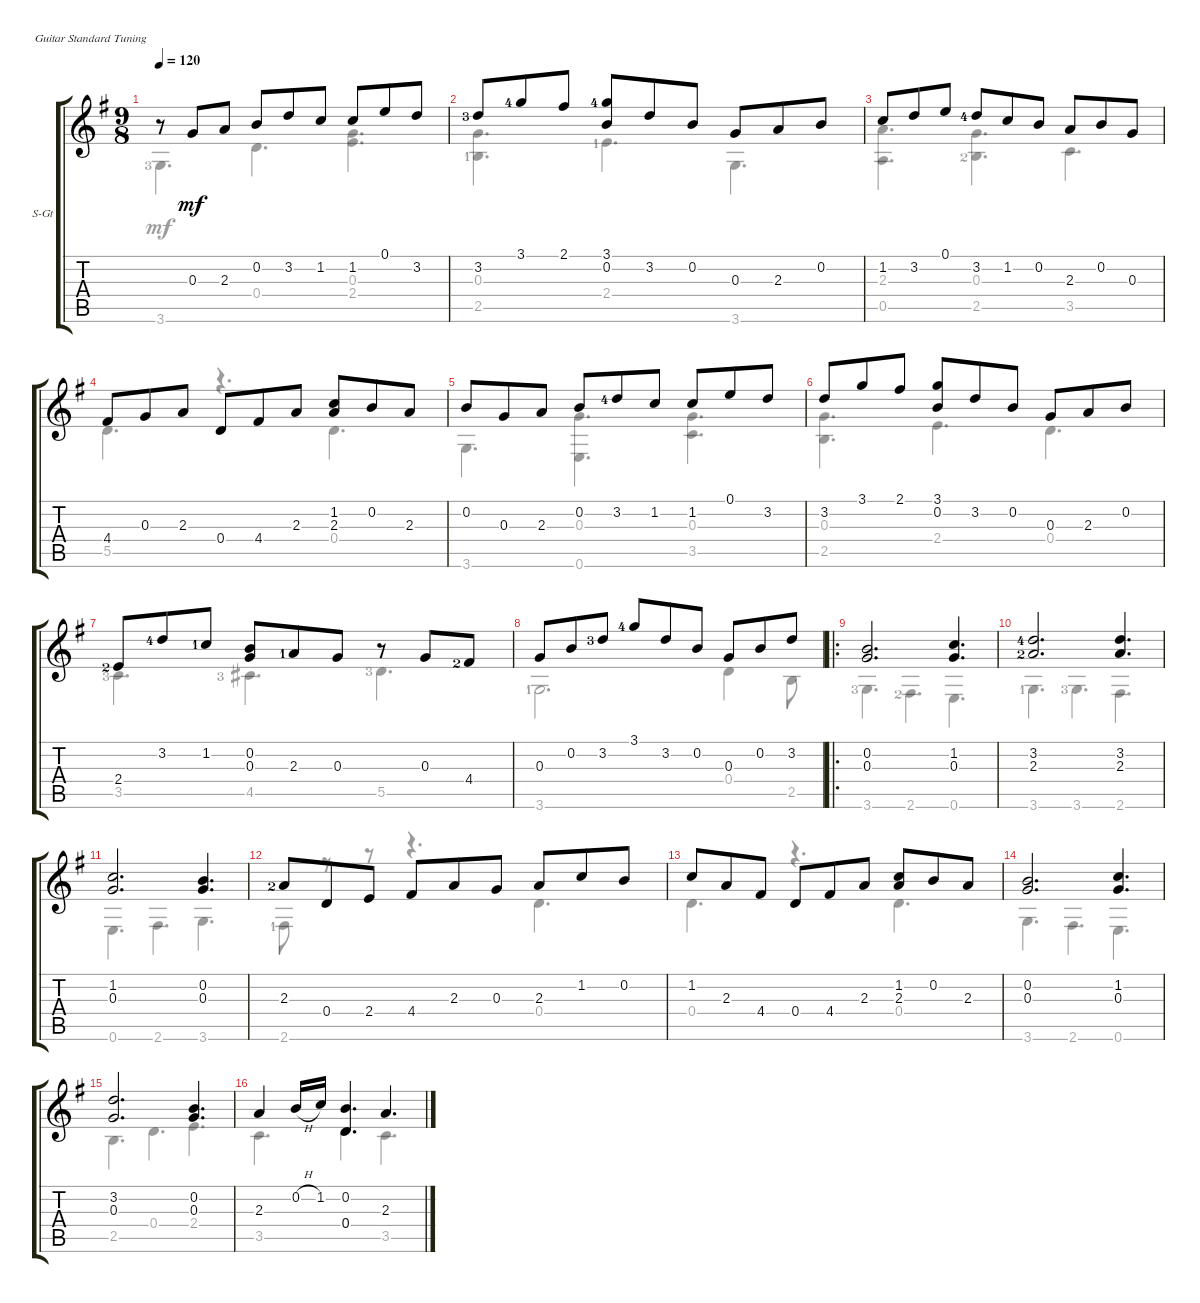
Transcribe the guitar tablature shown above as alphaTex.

\defaultSystemsLayout 4
\bracketExtendMode groupsimilarinstruments
\firstSystemTrackNameOrientation horizontal
\otherSystemsTrackNameOrientation horizontal
\track ("Steel Guitar" "S-Gt") {instrument acousticguitarsteel}
\staff {score tabs}
\tuning (E4 B3 G3 D3 A2 E2)
\voice
\ts (9 8)
\tempo 120
\clef g2
\ks g
r.8{dy mf instrument acousticguitarsteel} 0.3.8 2.3.8 0.2.8 3.2.8 1.2.8 1.2.8 0.1.8 3.2.8 |
3.2{lf 4}.8 3.1{lf 5}.8 2.1.8 (3.1{lf 5} 0.2).8 3.2.8 0.2.8 0.3.8 2.3.8 0.2.8 |
1.2.8 3.2.8 0.1.8 3.2{lf 5}.8 1.2.8 0.2.8 2.3.8 0.2.8 0.3.8 |
4.4.8 0.3.8 2.3.8 0.4.8 4.4.8 2.3.8 (2.3 1.2).8 0.2.8 2.3.8 |
0.2.8 0.3.8 2.3.8 0.2.8 3.2{lf 5}.8 1.2.8 1.2.8 0.1.8 3.2.8 |
3.2.8 3.1.8 2.1.8 (3.1 0.2).8 3.2.8 0.2.8 0.3.8 2.3.8 0.2.8 |
2.4{lf 3}.8 3.2{lf 5}.8 1.2{lf 2}.8 (0.2 0.3).8 2.3{lf 2}.8 0.3.8 r.8 0.3.8 4.4{lf 3}.8 |
0.3.8 0.2.8 3.2{lf 4}.8 3.1{lf 5}.8 3.2.8 0.2.8 0.3.8 0.2.8 3.2.8 |
\ro
(0.2 0.3).2{d} (0.3 1.2).4{d} |
(3.2{lf 5} 2.3{lf 3}).2{d} (2.3 3.2).4{d} |
(1.2 0.3).2{d} (0.3 0.2).4{d} |
2.3{lf 3}.8 0.4.8 2.4.8 4.4.8 2.3.8 0.3.8 2.3.8 1.2.8 0.2.8 |
1.2.8 2.3.8 4.4.8 0.4.8 4.4.8 2.3.8 (2.3 1.2).8 0.2.8 2.3.8 |
(0.2 0.3).2{d} (0.3 1.2).4{d} |
(3.2 0.3).2{d} (0.3 0.2).4{d} |
2.3.4 0.2{h}.16 1.2.16 (0.4 0.2).4{d} 2.3.4{d}
\voice
\clef g2
\ottava regular
\simile none
\ks g
3.6{lf 4}.4{d dy mf} 0.4.4{d} (2.4 0.3).4{d} |
(2.5{lf 2} 0.3).4{d} 2.4{lf 2}.4{d} 3.6.4{d} |
(0.5 2.3).4{d} (2.5{lf 3} 0.3).4{d} 3.5.4{d} |
5.5.4{d} r.4{d} 0.4.4{d} |
3.6.4{d} (0.6 0.3).4{d} (3.5 0.3).4{d} |
(0.3 2.5).4{d} 2.4.4{d} 0.4.4{d} |
3.5{lf 4}.4{d} 4.5{lf 4}.4{d} 5.5{lf 4}.4{d} |
3.6{lf 2}.2{d} 0.4.4 2.5.8 |
3.6{lf 4}.4{d} 2.6{lf 3}.4{d} 0.6.4{d} |
3.6{lf 2}.4{d} 3.6{lf 4}.4{d} 2.6.4{d} |
0.6.4{d} 2.6.4{d} 3.6.4{d} |
2.6{lf 2}.8 r.8 r.8 r.4{d} 0.4.4{d} |
0.4.4{d} r.4{d} 0.4.4{d} |
3.6.4{d} 2.6.4{d} 0.6.4{d} |
2.5.4{d} 0.4.4{d} 2.4.4{d} |
3.5.4{d} 0.4.4{d} 3.5.4{d}
